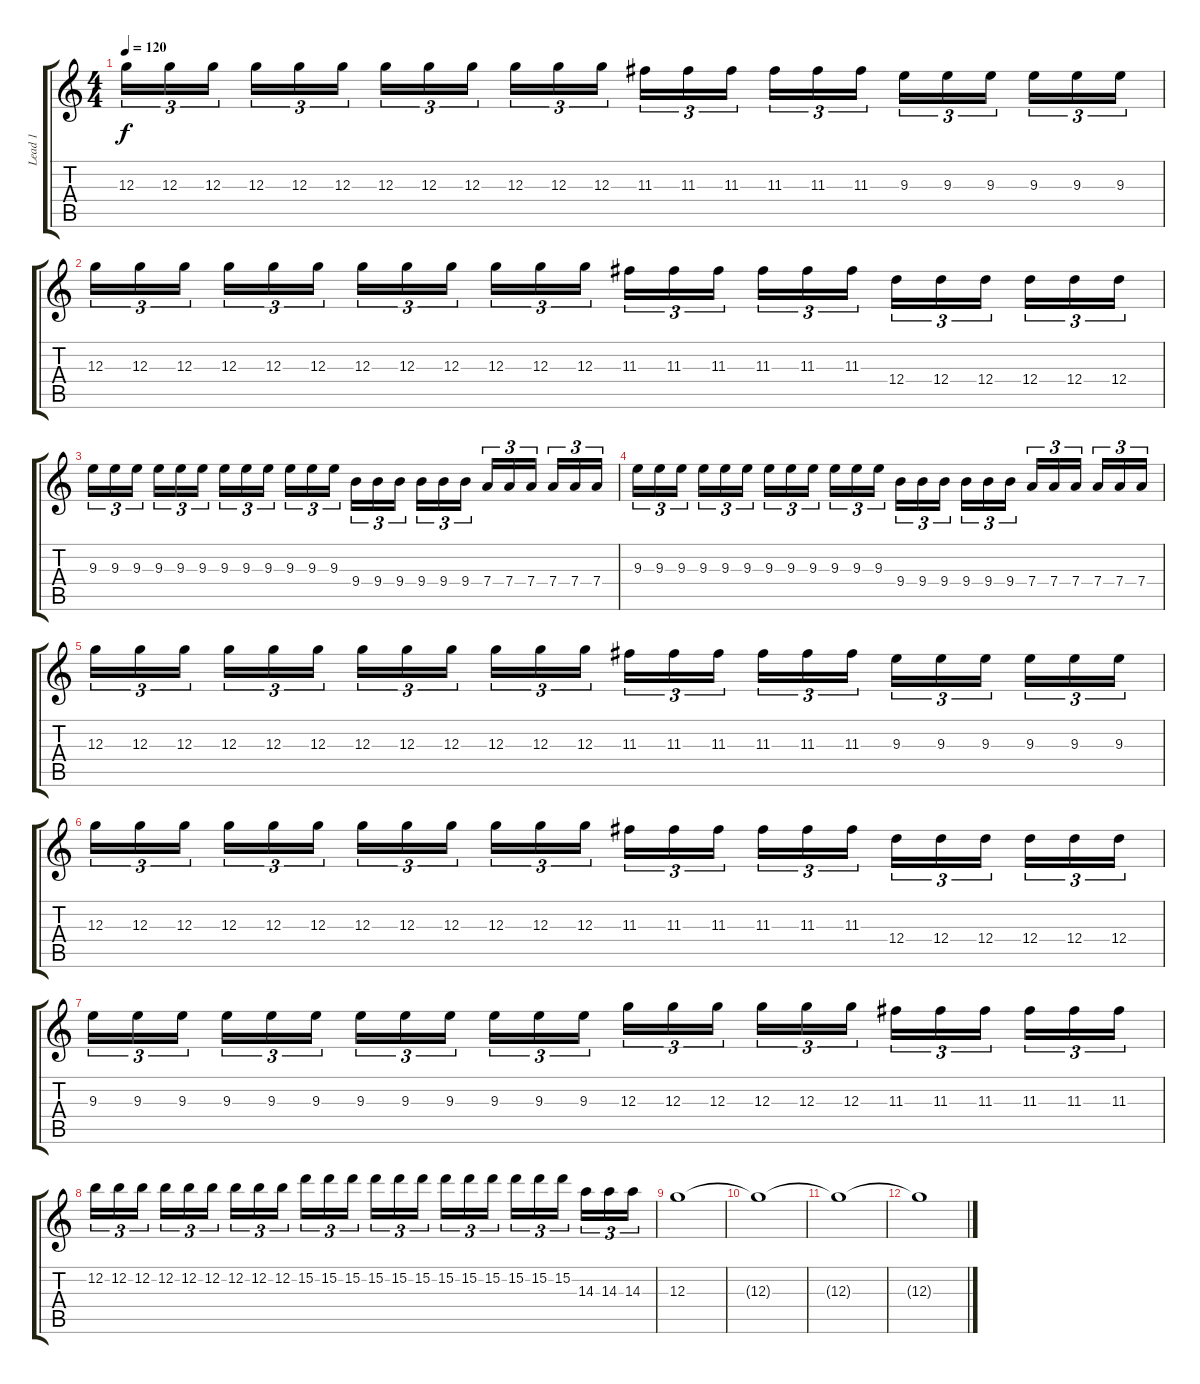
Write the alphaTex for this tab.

\track ("Lead 1" "Lead 1") {instrument distortionguitar}
\staff {score tabs}
\tuning (E4 B3 G3 D3 A2 E2) {hide}
\ts (4 4)
\tempo 120
\clef g2
\ks c
12.3.16{tu (3 2) dy f} 12.3.16{tu (3 2)} 12.3.16{tu (3 2) beam splitsecondary} 12.3.16{tu (3 2)} 12.3.16{tu (3 2)} 12.3.16{tu (3 2)} 12.3.16{tu (3 2)} 12.3.16{tu (3 2)} 12.3.16{tu (3 2) beam splitsecondary} 12.3.16{tu (3 2)} 12.3.16{tu (3 2)} 12.3.16{tu (3 2)} 11.3.16{tu (3 2)} 11.3.16{tu (3 2)} 11.3.16{tu (3 2) beam splitsecondary} 11.3.16{tu (3 2)} 11.3.16{tu (3 2)} 11.3.16{tu (3 2)} 9.3.16{tu (3 2)} 9.3.16{tu (3 2)} 9.3.16{tu (3 2) beam splitsecondary} 9.3.16{tu (3 2)} 9.3.16{tu (3 2)} 9.3.16{tu (3 2)} |
12.3.16{tu (3 2)} 12.3.16{tu (3 2)} 12.3.16{tu (3 2) beam splitsecondary} 12.3.16{tu (3 2)} 12.3.16{tu (3 2)} 12.3.16{tu (3 2)} 12.3.16{tu (3 2)} 12.3.16{tu (3 2)} 12.3.16{tu (3 2) beam splitsecondary} 12.3.16{tu (3 2)} 12.3.16{tu (3 2)} 12.3.16{tu (3 2)} 11.3.16{tu (3 2)} 11.3.16{tu (3 2)} 11.3.16{tu (3 2) beam splitsecondary} 11.3.16{tu (3 2)} 11.3.16{tu (3 2)} 11.3.16{tu (3 2)} 12.4.16{tu (3 2)} 12.4.16{tu (3 2)} 12.4.16{tu (3 2) beam splitsecondary} 12.4.16{tu (3 2)} 12.4.16{tu (3 2)} 12.4.16{tu (3 2)} |
9.3.16{tu (3 2)} 9.3.16{tu (3 2)} 9.3.16{tu (3 2) beam splitsecondary} 9.3.16{tu (3 2)} 9.3.16{tu (3 2)} 9.3.16{tu (3 2)} 9.3.16{tu (3 2)} 9.3.16{tu (3 2)} 9.3.16{tu (3 2) beam splitsecondary} 9.3.16{tu (3 2)} 9.3.16{tu (3 2)} 9.3.16{tu (3 2)} 9.4.16{tu (3 2)} 9.4.16{tu (3 2)} 9.4.16{tu (3 2) beam splitsecondary} 9.4.16{tu (3 2)} 9.4.16{tu (3 2)} 9.4.16{tu (3 2)} 7.4.16{tu (3 2)} 7.4.16{tu (3 2)} 7.4.16{tu (3 2) beam splitsecondary} 7.4.16{tu (3 2)} 7.4.16{tu (3 2)} 7.4.16{tu (3 2)} |
9.3.16{tu (3 2)} 9.3.16{tu (3 2)} 9.3.16{tu (3 2) beam splitsecondary} 9.3.16{tu (3 2)} 9.3.16{tu (3 2)} 9.3.16{tu (3 2)} 9.3.16{tu (3 2)} 9.3.16{tu (3 2)} 9.3.16{tu (3 2) beam splitsecondary} 9.3.16{tu (3 2)} 9.3.16{tu (3 2)} 9.3.16{tu (3 2)} 9.4.16{tu (3 2)} 9.4.16{tu (3 2)} 9.4.16{tu (3 2) beam splitsecondary} 9.4.16{tu (3 2)} 9.4.16{tu (3 2)} 9.4.16{tu (3 2)} 7.4.16{tu (3 2)} 7.4.16{tu (3 2)} 7.4.16{tu (3 2) beam splitsecondary} 7.4.16{tu (3 2)} 7.4.16{tu (3 2)} 7.4.16{tu (3 2)} |
12.3.16{tu (3 2)} 12.3.16{tu (3 2)} 12.3.16{tu (3 2) beam splitsecondary} 12.3.16{tu (3 2)} 12.3.16{tu (3 2)} 12.3.16{tu (3 2)} 12.3.16{tu (3 2)} 12.3.16{tu (3 2)} 12.3.16{tu (3 2) beam splitsecondary} 12.3.16{tu (3 2)} 12.3.16{tu (3 2)} 12.3.16{tu (3 2)} 11.3.16{tu (3 2)} 11.3.16{tu (3 2)} 11.3.16{tu (3 2) beam splitsecondary} 11.3.16{tu (3 2)} 11.3.16{tu (3 2)} 11.3.16{tu (3 2)} 9.3.16{tu (3 2)} 9.3.16{tu (3 2)} 9.3.16{tu (3 2) beam splitsecondary} 9.3.16{tu (3 2)} 9.3.16{tu (3 2)} 9.3.16{tu (3 2)} |
12.3.16{tu (3 2)} 12.3.16{tu (3 2)} 12.3.16{tu (3 2) beam splitsecondary} 12.3.16{tu (3 2)} 12.3.16{tu (3 2)} 12.3.16{tu (3 2)} 12.3.16{tu (3 2)} 12.3.16{tu (3 2)} 12.3.16{tu (3 2) beam splitsecondary} 12.3.16{tu (3 2)} 12.3.16{tu (3 2)} 12.3.16{tu (3 2)} 11.3.16{tu (3 2)} 11.3.16{tu (3 2)} 11.3.16{tu (3 2) beam splitsecondary} 11.3.16{tu (3 2)} 11.3.16{tu (3 2)} 11.3.16{tu (3 2)} 12.4.16{tu (3 2)} 12.4.16{tu (3 2)} 12.4.16{tu (3 2) beam splitsecondary} 12.4.16{tu (3 2)} 12.4.16{tu (3 2)} 12.4.16{tu (3 2)} |
9.3.16{tu (3 2)} 9.3.16{tu (3 2)} 9.3.16{tu (3 2) beam splitsecondary} 9.3.16{tu (3 2)} 9.3.16{tu (3 2)} 9.3.16{tu (3 2)} 9.3.16{tu (3 2)} 9.3.16{tu (3 2)} 9.3.16{tu (3 2) beam splitsecondary} 9.3.16{tu (3 2)} 9.3.16{tu (3 2)} 9.3.16{tu (3 2)} 12.3.16{tu (3 2)} 12.3.16{tu (3 2)} 12.3.16{tu (3 2) beam splitsecondary} 12.3.16{tu (3 2)} 12.3.16{tu (3 2)} 12.3.16{tu (3 2)} 11.3.16{tu (3 2)} 11.3.16{tu (3 2)} 11.3.16{tu (3 2) beam splitsecondary} 11.3.16{tu (3 2)} 11.3.16{tu (3 2)} 11.3.16{tu (3 2)} |
12.2.16{tu (3 2)} 12.2.16{tu (3 2)} 12.2.16{tu (3 2) beam splitsecondary} 12.2.16{tu (3 2)} 12.2.16{tu (3 2)} 12.2.16{tu (3 2)} 12.2.16{tu (3 2)} 12.2.16{tu (3 2)} 12.2.16{tu (3 2) beam splitsecondary} 15.2.16{tu (3 2)} 15.2.16{tu (3 2)} 15.2.16{tu (3 2)} 15.2.16{tu (3 2)} 15.2.16{tu (3 2)} 15.2.16{tu (3 2) beam splitsecondary} 15.2.16{tu (3 2)} 15.2.16{tu (3 2)} 15.2.16{tu (3 2)} 15.2.16{tu (3 2)} 15.2.16{tu (3 2)} 15.2.16{tu (3 2) beam splitsecondary} 14.3.16{tu (3 2)} 14.3.16{tu (3 2)} 14.3.16{tu (3 2)} |
12.3.1{volume 0} |
12.3{t}.1 |
12.3{t}.1 |
12.3{t}.1
